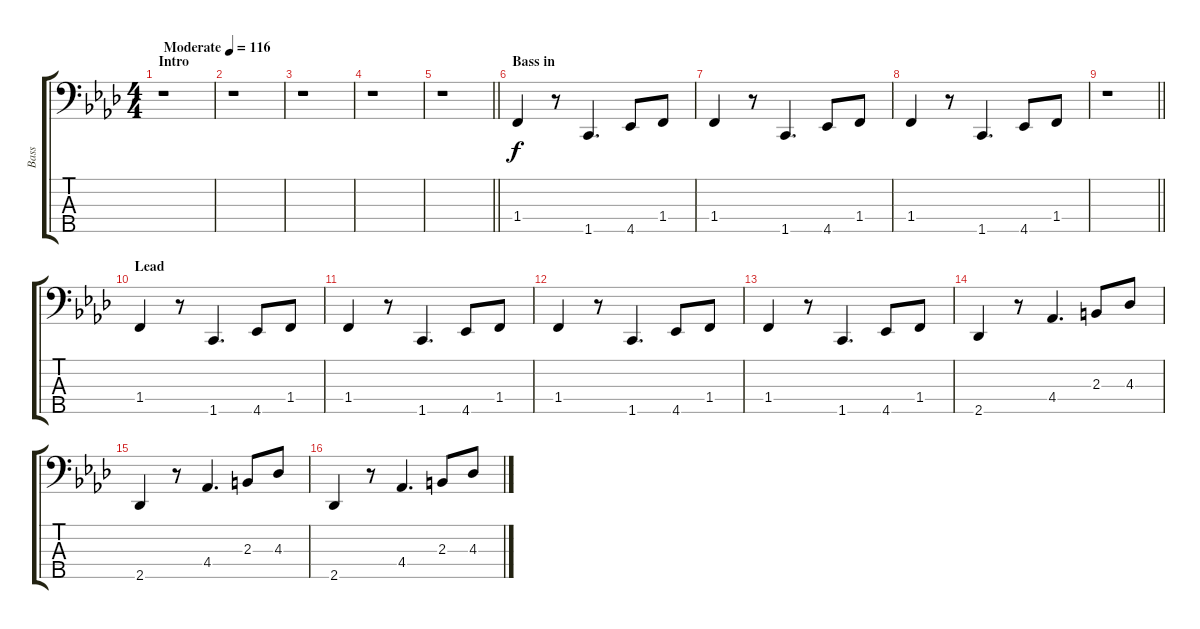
\track ("Bass" "Bass") {instrument electricbassfinger}
\staff {score tabs}
\tuning (G2 D2 A1 E1 B0) {hide}
\ts (4 4)
\section ("" "Intro")
\tempo (116 "Moderate")
\clef f4
\ks fminor
r.1{dy f instrument electricbassfinger} |
r.1 |
r.1 |
r.1 |
\barLineRight lightlight
r.1 |
\section ("" "Bass in")
1.4.4 r.8 1.5.4{d} 4.5.8 1.4.8 |
1.4.4 r.8 1.5.4{d} 4.5.8 1.4.8 |
1.4.4 r.8 1.5.4{d} 4.5.8 1.4.8 |
\barLineRight lightlight
r.1 |
\section ("" "Lead")
1.4.4 r.8 1.5.4{d} 4.5.8 1.4.8 |
1.4.4 r.8 1.5.4{d} 4.5.8 1.4.8 |
1.4.4 r.8 1.5.4{d} 4.5.8 1.4.8 |
1.4.4 r.8 1.5.4{d} 4.5.8 1.4.8 |
2.5.4 r.8 4.4.4{d} 2.3.8 4.3.8 |
2.5.4 r.8 4.4.4{d} 2.3.8 4.3.8 |
2.5.4 r.8 4.4.4{d} 2.3.8 4.3.8
